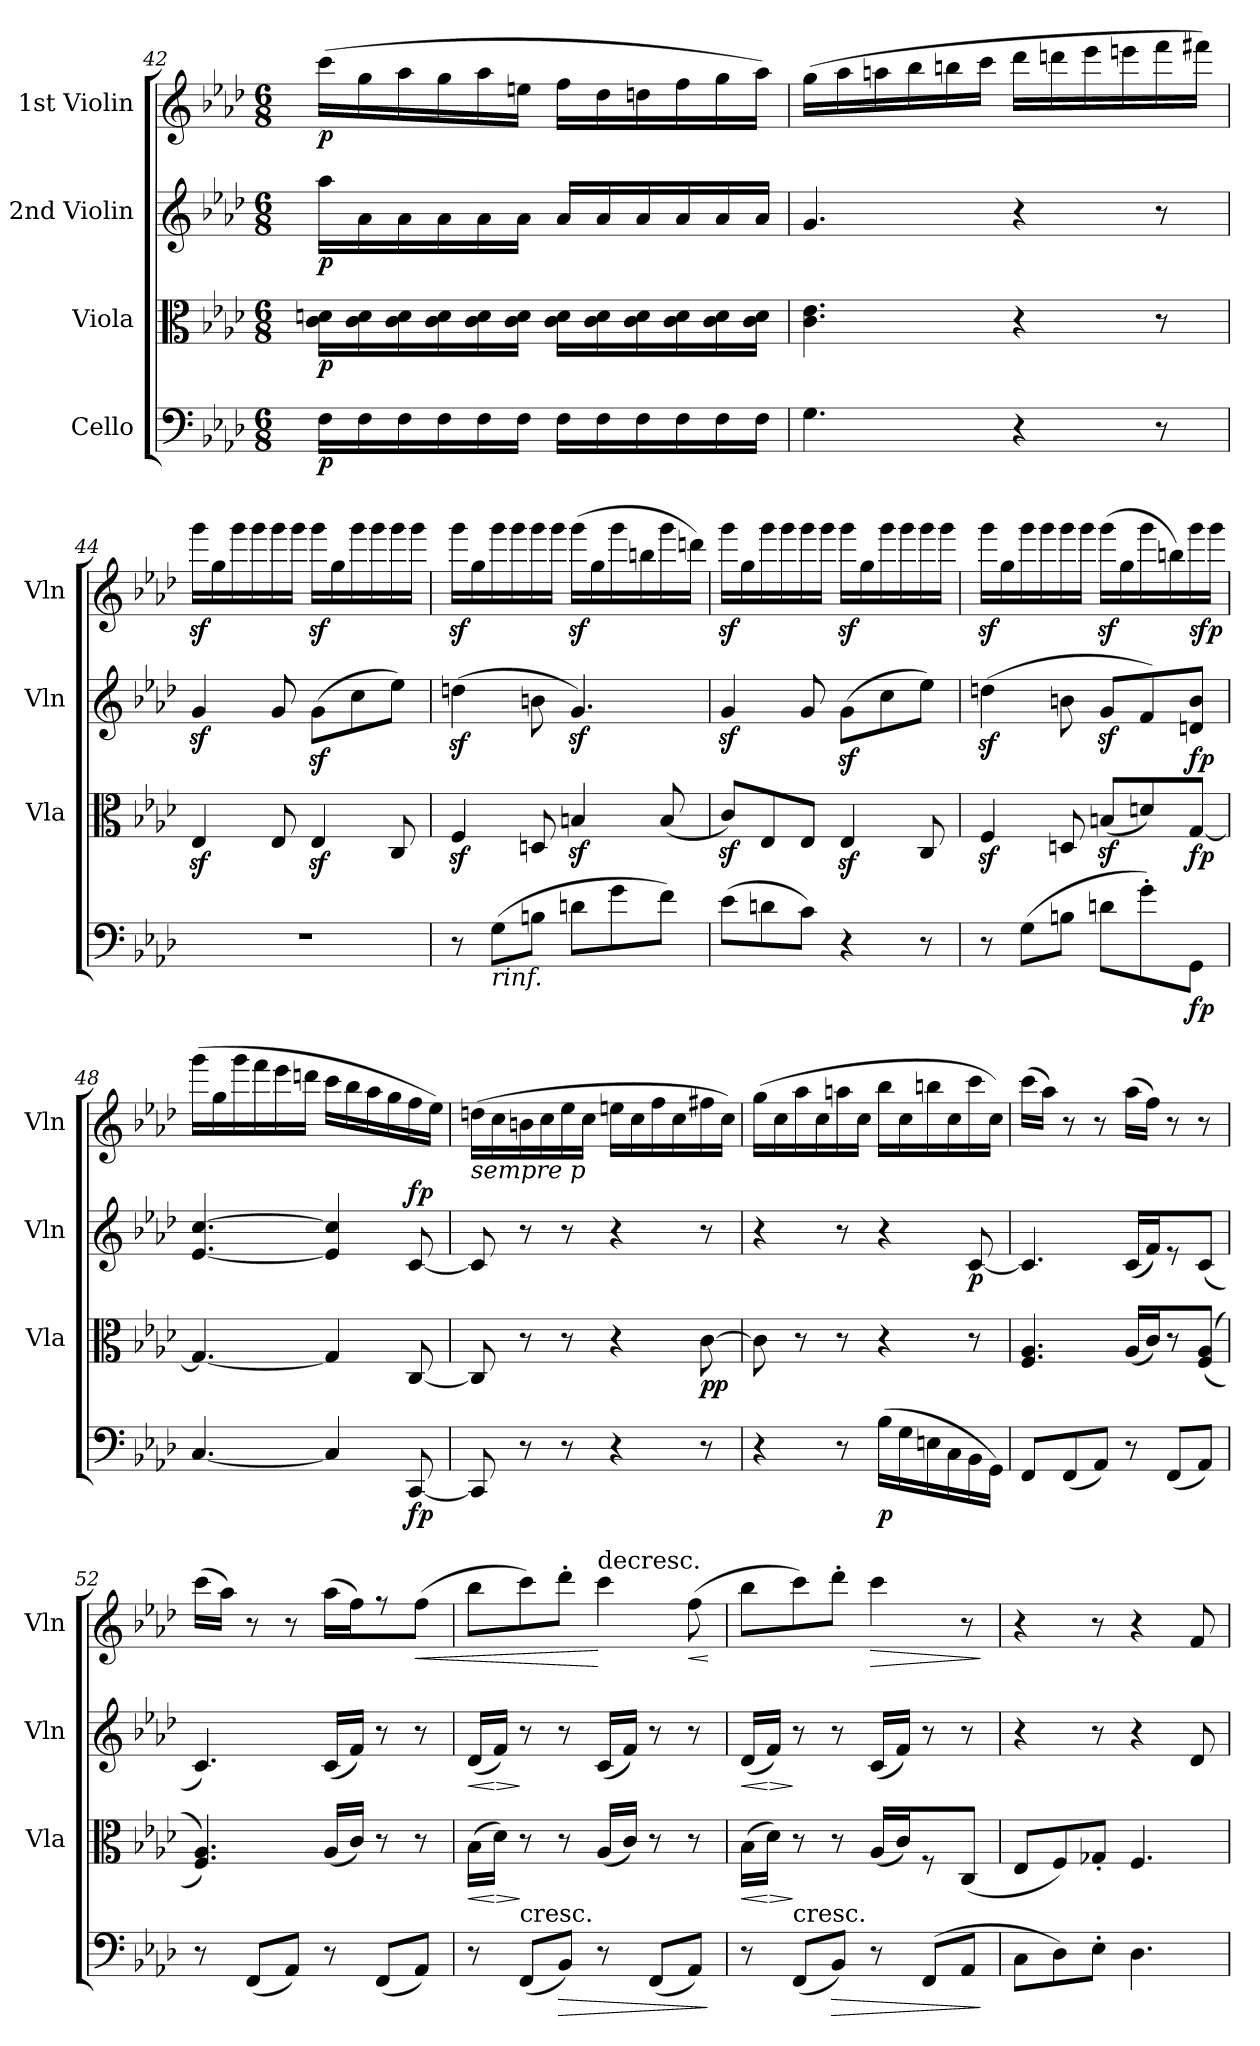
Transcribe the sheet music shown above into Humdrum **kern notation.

**kern	**dynam	**kern	**dynam	**kern	**dynam	**kern	**dynam
*part4	*part4	*part3	*part3	*part2	*part2	*part1	*part1
*staff4	*staff4	*staff3	*staff3	*staff2	*staff2	*staff1	*staff1
*I"Cello	*	*I"Viola	*	*I"2nd Violin	*	*I"1st Violin	*
*	*	*I'Vla	*	*I'Vln	*	*I'Vln	*
*clefF4	*	*clefC3	*	*clefG2	*	*clefG2	*
*k[b-e-a-d-]	*	*k[b-e-a-d-]	*	*k[b-e-a-d-]	*	*k[b-e-a-d-]	*
*M6/8	*	*M6/8	*	*M6/8	*	*M6/8	*
=42	=42	=42	=42	=42	=42	=42	=42
16FLL	p	16c 16dnLL	p	16aa-LL	p	(16cccLL	p
16F	.	16c 16d	.	16a-	.	16gg	.
16F	.	16c 16d	.	16a-	.	16aa-	.
16F	.	16c 16d	.	16a-	.	16gg	.
16F	.	16c 16d	.	16a-	.	16aa-	.
16FJJ	.	16c 16dJJ	.	16a-JJ	.	16eenJJ	.
16FLL	.	16c 16dLL	.	16a-LL	.	16ffLL	.
16F	.	16c 16d	.	16a-	.	16dd-	.
16F	.	16c 16d	.	16a-	.	16ddn	.
16F	.	16c 16d	.	16a-	.	16ff	.
16F	.	16c 16d	.	16a-	.	16gg	.
16FJJ	.	16c 16dJJ	.	16a-JJ	.	16aa-JJ)	.
=43	=43	=43	=43	=43	=43	=43	=43
4.G	.	4.c 4.e-	.	4.g	.	(16ggLL	.
.	.	.	.	.	.	16aa-	.
.	.	.	.	.	.	16aan	.
.	.	.	.	.	.	16bb-	.
.	.	.	.	.	.	16bbn	.
.	.	.	.	.	.	16cccJJ	.
4r	.	4r	.	4r	.	16ddd-LL	.
.	.	.	.	.	.	16dddn	.
.	.	.	.	.	.	16eee-	.
.	.	.	.	.	.	16eeen	.
8r	.	8r	.	8r	.	16fff	.
.	.	.	.	.	.	16fff#XJJ)	.
=44	=44	=44	=44	=44	=44	=44	=44
2.r	.	4E-z	.	4gz	.	16gggzLL	.
.	.	.	.	.	.	16gg	.
.	.	.	.	.	.	16ggg	.
.	.	.	.	.	.	16ggg	.
.	.	8E-	.	8g	.	16ggg	.
.	.	.	.	.	.	16gggJJ	.
.	.	4E-z	.	(8gzL	.	16gggzLL	.
.	.	.	.	.	.	16gg	.
.	.	.	.	8cc	.	16ggg	.
.	.	.	.	.	.	16ggg	.
.	.	8C	.	8ee-J)	.	16ggg	.
.	.	.	.	.	.	16gggJJ	.
=45	=45	=45	=45	=45	=45	=45	=45
8r	.	4Fz	.	(4ddnz	.	16gggzLL	.
.	.	.	.	.	.	16gg	.
!LO:TX:b:i:t=rinf.	!	!	!	!	!	!	!
(8GL	.	.	.	.	.	16ggg	.
.	.	.	.	.	.	16ggg	.
8BnJ	.	8Dn	.	8bn	.	16ggg	.
.	.	.	.	.	.	16gggJJ	.
8dnL	.	4Bnz	.	4.gz)	.	(16gggzLL	.
.	.	.	.	.	.	16gg	.
8g	.	.	.	.	.	16ggg	.
.	.	.	.	.	.	16bbn	.
8fJ)	.	(8B	.	.	.	16ggg	.
.	.	.	.	.	.	16dddnJJ)	.
=46	=46	=46	=46	=46	=46	=46	=46
(8e-L	.	8czL)	.	4gz	.	16gggzLL	.
.	.	.	.	.	.	16gg	.
8dn	.	8E-	.	.	.	16ggg	.
.	.	.	.	.	.	16ggg	.
8cJ)	.	8E-J	.	8g	.	16ggg	.
.	.	.	.	.	.	16gggJJ	.
4r	.	4E-z	.	(8gzL	.	16gggzLL	.
.	.	.	.	.	.	16gg	.
.	.	.	.	8cc	.	16ggg	.
.	.	.	.	.	.	16ggg	.
8r	.	8C	.	8ee-J)	.	16ggg	.
.	.	.	.	.	.	16gggJJ	.
=47	=47	=47	=47	=47	=47	=47	=47
8r	.	4Fz	.	(4ddnz	.	16gggzLL	.
.	.	.	.	.	.	16gg	.
(8GL	.	.	.	.	.	16ggg	.
.	.	.	.	.	.	16ggg	.
8BnJ	.	8Dn	.	8bn	.	16ggg	.
.	.	.	.	.	.	16gggJJ	.
8dnL	.	(8BnzL	.	8gzL	.	(16gggzLL	.
.	.	.	.	.	.	16gg	.
8g')	.	8dn)	.	8f)	.	16ggg	.
.	.	.	.	.	.	16bbn)	.
8GGJ	fp	[8GJ	fp	8dn 8bJ	fp	16ggg	sfp
.	.	.	.	.	.	16gggJJ	.
=48	=48	=48	=48	=48	=48	=48	=48
[4.C	.	4.G_	.	[4.e- [4.cc	.	(16gggLL	.
.	.	.	.	.	.	16gg	.
.	.	.	.	.	.	16ggg	.
.	.	.	.	.	.	16fff	.
.	.	.	.	.	.	16eee-	.
.	.	.	.	.	.	16dddnJJ	.
4C]	.	4G]	.	4e-] 4cc]	.	16cccLL	.
.	.	.	.	.	.	16bb-	.
.	.	.	.	.	.	16aa-	.
.	.	.	.	.	.	16gg	.
!	!	!	!	!	!LO:DY:a	!	!
[8CC	fp	[8C	.	[8c	fp	16ff	.
.	.	.	.	.	.	16ee-JJ)	.
=49	=49	=49	=49	=49	=49	=49	=49
!	!	!	!	!	!	!LO:TX:b:i:t=sempre p	!
8CC]	.	8C]	.	8c]	.	(16ddnLL	.
.	.	.	.	.	.	16cc	.
8r	.	8r	.	8r	.	16bn	.
.	.	.	.	.	.	16cc	.
8r	.	8r	.	8r	.	16ee-	.
.	.	.	.	.	.	16ccJJ	.
4r	.	4r	.	4r	.	16eenLL	.
.	.	.	.	.	.	16cc	.
.	.	.	.	.	.	16ff	.
.	.	.	.	.	.	16cc	.
8r	.	[8c	pp	8r	.	16ff#X	.
.	.	.	.	.	.	16ccJJ)	.
=50	=50	=50	=50	=50	=50	=50	=50
4r	.	8c]	.	4r	.	(16ggLL	.
.	.	.	.	.	.	16cc	.
.	.	8r	.	.	.	16aa-	.
.	.	.	.	.	.	16cc	.
8r	.	8r	.	8r	.	16aan	.
.	.	.	.	.	.	16ccJJ	.
(16B-LL	p	4r	.	4r	.	16bb-LL	.
16G	.	.	.	.	.	16cc	.
16En	.	.	.	.	.	16bbn	.
16C	.	.	.	.	.	16cc	.
16BB-	.	8r	.	[8c	p	16ccc	.
16GGJJ)	.	.	.	.	.	16ccJJ)	.
=51	=51	=51	=51	=51	=51	=51	=51
8FFL	.	4.F 4.A-	.	4.c]	.	(16cccLL	.
.	.	.	.	.	.	16aa-JJ)	.
(8FF	.	.	.	.	.	8r	.
8AA-J)	.	.	.	.	.	8r	.
8r	.	(16A-LL	.	(16cLL	.	(16aa-LL	.
.	.	16cJ)	.	16fJ)	.	16ffJJ)	.
(8FFL	.	8r	.	8r	.	8r	.
8AA-J)	.	(<(>8F 8A-J	.	(8cJ	.	8r	.
=52	=52	=52	=52	=52	=52	=52	=52
8r	.	4.F 4.A-))	.	4.c)	.	(16cccLL	.
.	.	.	.	.	.	16aa-JJ)	.
(8FFL	.	.	.	.	.	8r	.
8AA-J)	.	.	.	.	.	8r	.
8r	.	(16A-LL	.	(16cLL	.	(16aa-LL	.
.	.	16cJJ)	.	16fJJ)	.	16ffJ)	.
(8FFL	.	8r	.	8r	.	8r	.
!	!	!	!	!	!	!	!LO:HP:b
8AA-J)	.	8r	.	8r	.	(8ffJ	<
=53	=53	=53	=53	=53	=53	=53	=53
!	!	!	!LO:HP:b	!	!LO:HP:b	!	!
8r	.	(16B-LL	<	(16d-LL	<	8bb-L	.
!	!	!	!LO:HP:n=1:b	!	!LO:HP:n=1:b	!	!
.	.	16d-JJ)	[ >	16fJJ)	[ >	.	.
!LO:TX:t=cresc.	!	!	!	!	!	!	!
(8FFL	.	8r	]	8r	]	8ccc)	.
!	!LO:HP:b	!	!	!	!	!	!
8BB-J)	>	8r	.	8r	.	8ddd-'J	.
!	!	!	!	!	!	!LO:TX:t=decresc.	!
8r	.	(16A-LL	.	(16cLL	.	4ccc	[
.	.	16cJJ)	.	16fJJ)	.	.	.
(8FFL	.	8r	.	8r	.	.	.
!	!	!	!	!	!	!	!LO:HP:b
8AA-J)	.	8r	.	8r	.	(8ff	<
.	]	.	.	.	.	.	[
=54	=54	=54	=54	=54	=54	=54	=54
!	!	!	!LO:HP:b	!	!LO:HP:b	!	!
8r	.	(16B-LL	<	(16d-LL	<	8bb-L	.
!	!	!	!LO:HP:n=1:b	!	!LO:HP:n=1:b	!	!
.	.	16d-JJ)	[ >	16fJJ)	[ >	.	.
!LO:TX:t=cresc.	!	!	!	!	!	!	!
(8FFL	.	8r	]	8r	]	8ccc)	.
!	!LO:HP:b	!	!	!	!	!	!
8BB-J)	>	8r	.	8r	.	8ddd-'J	.
!	!	!	!	!	!	!	!LO:HP:b
8r	.	(16A-LL	.	(16cLL	.	4ccc	>
.	.	16cJ)	.	16fJJ)	.	.	.
(8FFL	.	8r	.	8r	.	.	.
8AA-J	.	(8CJ	.	8r	.	8r	.
.	]	.	.	.	.	.	]
=55	=55	=55	=55	=55	=55	=55	=55
8CL	.	8E-L	.	4r	.	4r	.
8D-)	.	8F)	.	.	.	.	.
8E-'J	.	8G-X'J	.	8r	.	8r	.
4.D-	.	4.F	.	4r	.	4r	.
.	.	.	.	8d-	.	8f	.
=	=	=	=	=	=	=	=
*-	*-	*-	*-	*-	*-	*-	*-
